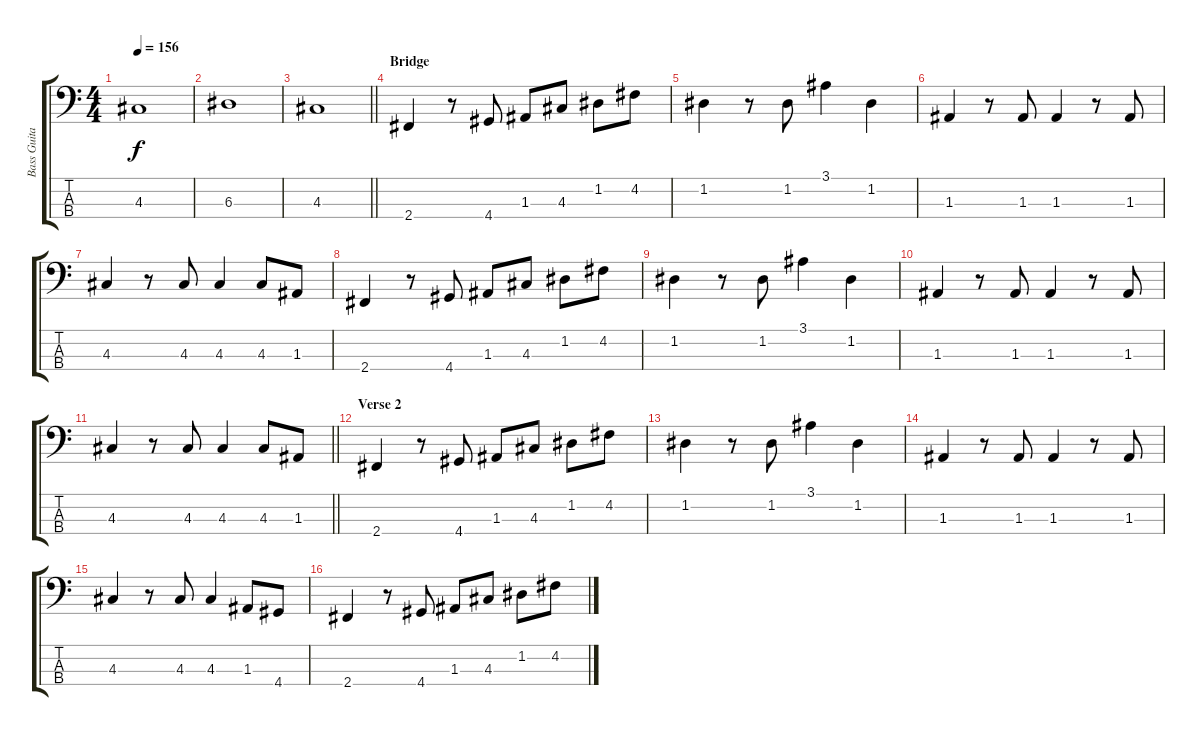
\track ("Bass Guitar" "Bass Guita") {instrument electricbassfinger}
\staff {score tabs}
\tuning (G2 D2 A1 E1) {hide}
\ts (4 4)
\tempo 156
\clef f4
\ks c
4.3.1{dy f} |
6.3.1 |
\barLineRight lightlight
4.3.1 |
\section ("" "Bridge")
2.4.4 r.8 4.4.8 1.3.8 4.3.8 1.2.8 4.2.8 |
1.2.4 r.8 1.2.8 3.1.4 1.2.4 |
1.3.4 r.8 1.3.8 1.3.4 r.8 1.3.8 |
4.3.4 r.8 4.3.8 4.3.4 4.3.8 1.3.8 |
2.4.4 r.8 4.4.8 1.3.8 4.3.8 1.2.8 4.2.8 |
1.2.4 r.8 1.2.8 3.1.4 1.2.4 |
1.3.4 r.8 1.3.8 1.3.4 r.8 1.3.8 |
\barLineRight lightlight
4.3.4 r.8 4.3.8 4.3.4 4.3.8 1.3.8 |
\section ("" "Verse 2")
2.4.4 r.8 4.4.8 1.3.8 4.3.8 1.2.8 4.2.8 |
1.2.4 r.8 1.2.8 3.1.4 1.2.4 |
1.3.4 r.8 1.3.8 1.3.4 r.8 1.3.8 |
4.3.4 r.8 4.3.8 4.3.4 1.3.8 4.4.8 |
2.4.4 r.8 4.4.8 1.3.8 4.3.8 1.2.8 4.2.8
